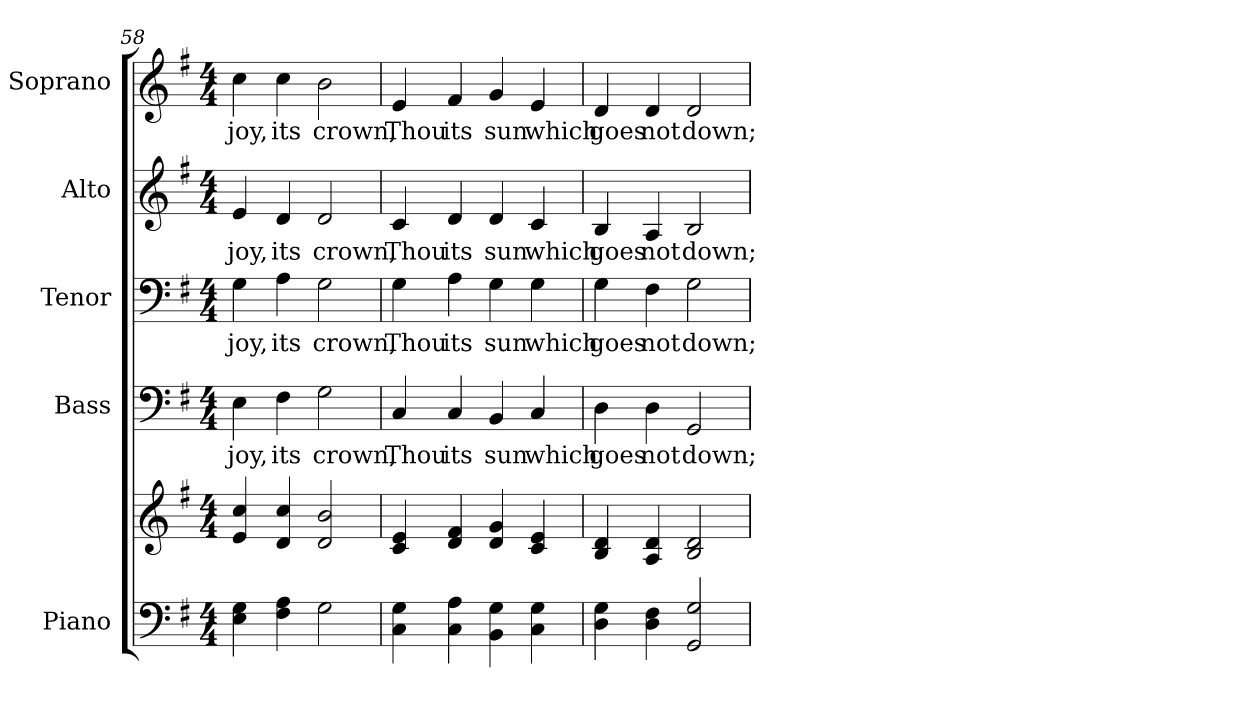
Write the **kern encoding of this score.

**kern	**kern	**kern	**text	**kern	**text	**kern	**text	**kern	**text
*part5	*part5	*part4	*part4	*part3	*part3	*part2	*part2	*part1	*part1
*staff6	*staff5	*staff4	*staff4	*staff3	*staff3	*staff2	*staff2	*staff1	*staff1
*I"Piano	*	*I"Bass	*	*I"Tenor	*	*I"Alto	*	*I"Soprano	*
*I'Pno.	*	*I'B.	*	*I'T.	*	*I'A.	*	*I'S.	*
!!LO:PB:g=z
*clefF4	*clefG2	*clefF4	*	*clefF4	*	*clefG2	*	*clefG2	*
*k[f#]	*k[f#]	*k[f#]	*	*k[f#]	*	*k[f#]	*	*k[f#]	*
*G:	*G:	*G:	*	*G:	*	*G:	*	*G:	*
*M4/4	*M4/4	*M4/4	*	*M4/4	*	*M4/4	*	*M4/4	*
=58	=58	=58	=58	=58	=58	=58	=58	=58	=58
!	!	!	!LO:LY:b:color=#000000	!	!	!	!	!	!
!	!	!	!	!	!LO:LY:b:color=#000000	!	!	!	!
!	!	!	!	!	!	!	!LO:LY:b:color=#000000	!	!
!	!	!	!	!	!	!	!	!	!LO:LY:b:color=#000000
4Ei\ 4Gi	4ei/ 4cci	4Ei\	joy,	4Gi\	joy,	4ei/	joy,	4cci\	joy,
!	!	!	!LO:LY:b:color=#000000	!	!	!	!	!	!
!	!	!	!	!	!LO:LY:b:color=#000000	!	!	!	!
!	!	!	!	!	!	!	!LO:LY:b:color=#000000	!	!
!	!	!	!	!	!	!	!	!	!LO:LY:b:color=#000000
4F#i\ 4Ai	4di/ 4cci	4F#i\	its	4Ai\	its	4di/	its	4cci\	its
!	!	!	!LO:LY:b:color=#000000	!	!	!	!	!	!
!	!	!	!	!	!LO:LY:b:color=#000000	!	!	!	!
!	!	!	!	!	!	!	!LO:LY:b:color=#000000	!	!
!	!	!	!	!	!	!	!	!	!LO:LY:b:color=#000000
2Gi\	2di/ 2bi	2Gi\	crown,	2Gi\	crown,	2di/	crown,	2bi\	crown,
=59	=59	=59	=59	=59	=59	=59	=59	=59	=59
!	!	!	!LO:LY:b:color=#000000	!	!	!	!	!	!
!	!	!	!	!	!LO:LY:b:color=#000000	!	!	!	!
!	!	!	!	!	!	!	!LO:LY:b:color=#000000	!	!
!	!	!	!	!	!	!	!	!	!LO:LY:b:color=#000000
4Ci\ 4Gi	4ci/ 4ei	4Ci/	Thou	4Gi\	Thou	4ci/	Thou	4ei/	Thou
!	!	!	!LO:LY:b:color=#000000	!	!	!	!	!	!
!	!	!	!	!	!LO:LY:b:color=#000000	!	!	!	!
!	!	!	!	!	!	!	!LO:LY:b:color=#000000	!	!
!	!	!	!	!	!	!	!	!	!LO:LY:b:color=#000000
4Ci\ 4Ai	4di/ 4f#i	4Ci/	its	4Ai\	its	4di/	its	4f#i/	its
!	!	!	!LO:LY:b:color=#000000	!	!	!	!	!	!
!	!	!	!	!	!LO:LY:b:color=#000000	!	!	!	!
!	!	!	!	!	!	!	!LO:LY:b:color=#000000	!	!
!	!	!	!	!	!	!	!	!	!LO:LY:b:color=#000000
4BBi\ 4Gi	4di/ 4gi	4BBi/	sun	4Gi\	sun	4di/	sun	4gi/	sun
!	!	!	!LO:LY:b:color=#000000	!	!	!	!	!	!
!	!	!	!	!	!LO:LY:b:color=#000000	!	!	!	!
!	!	!	!	!	!	!	!LO:LY:b:color=#000000	!	!
!	!	!	!	!	!	!	!	!	!LO:LY:b:color=#000000
4Ci\ 4Gi	4ci/ 4ei	4Ci/	which	4Gi\	which	4ci/	which	4ei/	which
=60	=60	=60	=60	=60	=60	=60	=60	=60	=60
!	!	!	!LO:LY:b:color=#000000	!	!	!	!	!	!
!	!	!	!	!	!LO:LY:b:color=#000000	!	!	!	!
!	!	!	!	!	!	!	!LO:LY:b:color=#000000	!	!
!	!	!	!	!	!	!	!	!	!LO:LY:b:color=#000000
4Di\ 4Gi	4Bi/ 4di	4Di\	goes	4Gi\	goes	4Bi/	goes	4di/	goes
!	!	!	!LO:LY:b:color=#000000	!	!	!	!	!	!
!	!	!	!	!	!LO:LY:b:color=#000000	!	!	!	!
!	!	!	!	!	!	!	!LO:LY:b:color=#000000	!	!
!	!	!	!	!	!	!	!	!	!LO:LY:b:color=#000000
4Di\ 4F#i	4Ai/ 4di	4Di\	not	4F#i\	not	4Ai/	not	4di/	not
!	!	!	!LO:LY:b:color=#000000	!	!	!	!	!	!
!	!	!	!	!	!LO:LY:b:color=#000000	!	!	!	!
!	!	!	!	!	!	!	!LO:LY:b:color=#000000	!	!
!	!	!	!	!	!	!	!	!	!LO:LY:b:color=#000000
2GGi/ 2Gi	2Bi/ 2di	2GGi/	down;	2Gi\	down;	2Bi/	down;	2di/	down;
=	=	=	=	=	=	=	=	=	=
*-	*-	*-	*-	*-	*-	*-	*-	*-	*-
